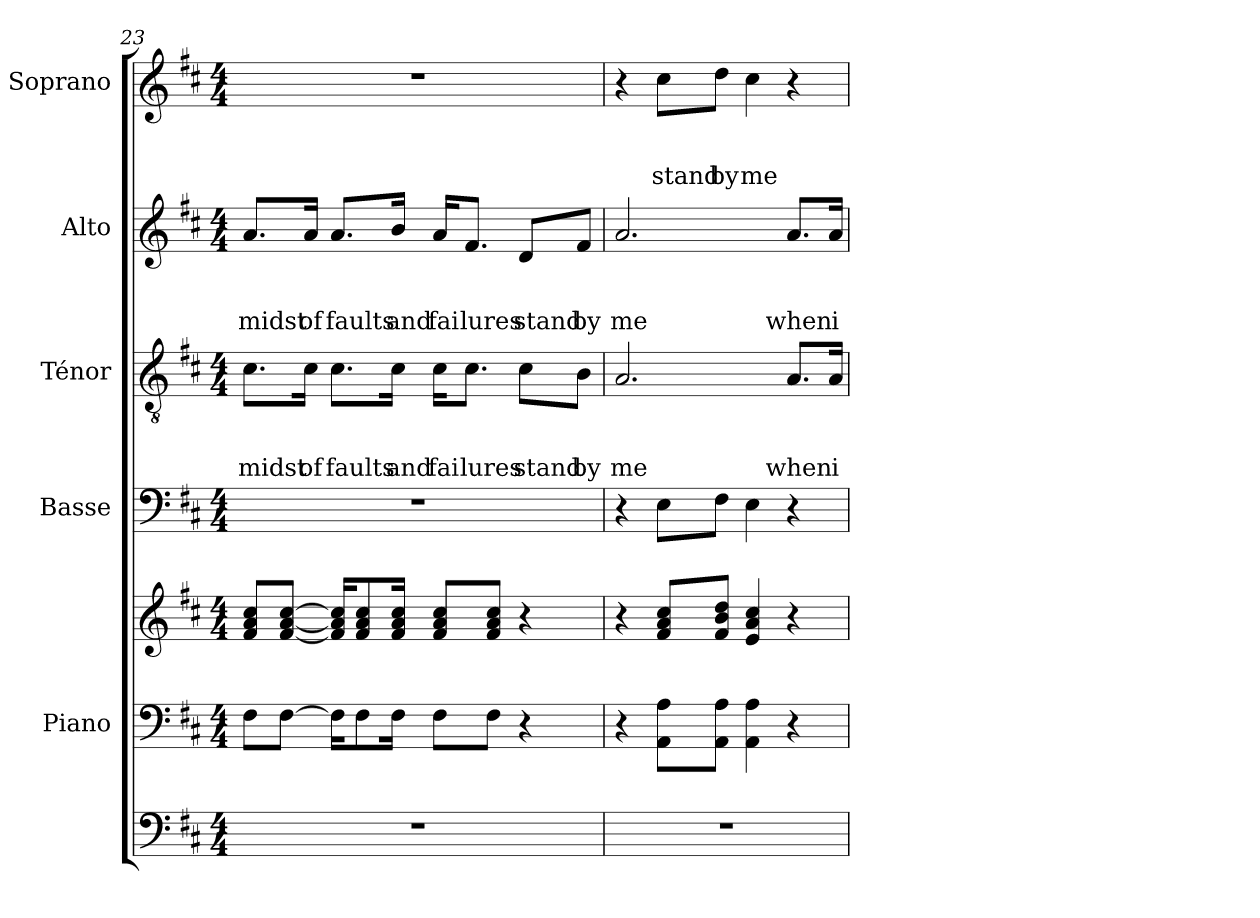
**kern	**kern	**kern	**kern	**kern	**text	**text	**text	**kern	**text	**text	**text	**kern	**text	**text	**text
*part6	*part5	*part5	*part4	*part3	*part3	*part3	*part3	*part2	*part2	*part2	*part2	*part1	*part1	*part1	*part1
*staff7	*staff6	*staff5	*staff4	*staff3	*staff3	*staff3	*staff3	*staff2	*staff2	*staff2	*staff2	*staff1	*staff1	*staff1	*staff1
*	*I"Piano	*	*I"Basse	*I"Ténor	*	*	*	*I"Alto	*	*	*	*I"Soprano	*	*	*
*	*I'Pno	*	*I'Ba.	*I'T	*	*	*	*I'A	*	*	*	*I'S	*	*	*
*clefF4	*clefF4	*clefG2	*clefF4	*clefGv2	*	*	*	*clefG2	*	*	*	*clefG2	*	*	*
*k[f#c#]	*k[f#c#]	*k[f#c#]	*k[f#c#]	*k[f#c#]	*	*	*	*k[f#c#]	*	*	*	*k[f#c#]	*	*	*
*D:	*D:	*D:	*D:	*D:	*	*	*	*D:	*	*	*	*D:	*	*	*
*M4/4	*M4/4	*M4/4	*M4/4	*M4/4	*	*	*	*M4/4	*	*	*	*M4/4	*	*	*
=23	=23	=23	=23	=23	=23	=23	=23	=23	=23	=23	=23	=23	=23	=23	=23
!	!	!	!	!	!	!	!LO:LY:b	!	!	!	!	!	!	!	!
!	!	!	!	!	!	!	!	!	!	!	!LO:LY:b	!	!	!	!
1r	8F#\L	8f#/ 8a/ 8cc#/L	1r	8.c#\L	.	.	midst	8.a/L	.	.	midst	1r	.	.	.
.	[8F#\J	[8f#/ [8a/ [8cc#/J	.	.	.	.	.	.	.	.	.	.	.	.	.
!	!	!	!	!	!	!	!LO:LY:b	!	!	!	!	!	!	!	!
!	!	!	!	!	!	!	!	!	!	!	!LO:LY:b	!	!	!	!
.	.	.	.	16c#\Jk	.	.	of	16a/Jk	.	.	of	.	.	.	.
!	!	!	!	!	!	!	!LO:LY:b	!	!	!	!	!	!	!	!
!	!	!	!	!	!	!	!	!	!	!	!LO:LY:b	!	!	!	!
.	16F#\KL]	16f#/] 16a/] 16cc#/]KL	.	8.c#\L	.	.	faults	8.a/L	.	.	faults	.	.	.	.
.	8F#\	8f#/ 8a/ 8cc#/	.	.	.	.	.	.	.	.	.	.	.	.	.
!	!	!	!	!	!	!	!LO:LY:b	!	!	!	!	!	!	!	!
!	!	!	!	!	!	!	!	!	!	!	!LO:LY:b	!	!	!	!
.	16F#\Jk	16f#/ 16a/ 16cc#/Jk	.	16c#\Jk	.	.	and	16b/Jk	.	.	and	.	.	.	.
!	!	!	!	!	!	!	!LO:LY:b	!	!	!	!	!	!	!	!
!	!	!	!	!	!	!	!	!	!	!	!LO:LY:b	!	!	!	!
.	8F#\L	8f#/ 8a/ 8cc#/L	.	16c#\KL	.	.	fai	16a/KL	.	.	fai	.	.	.	.
!	!	!	!	!	!	!	!LO:LY:b	!	!	!	!	!	!	!	!
!	!	!	!	!	!	!	!	!	!	!	!LO:LY:b	!	!	!	!
.	.	.	.	8.c#\J	.	.	lures	8.f#/J	.	.	lures	.	.	.	.
.	8F#\J	8f#/ 8a/ 8cc#/J	.	.	.	.	.	.	.	.	.	.	.	.	.
!	!	!	!	!	!	!	!LO:LY:b	!	!	!	!	!	!	!	!
!	!	!	!	!	!	!	!	!	!	!	!LO:LY:b	!	!	!	!
.	4r	4r	.	8c#\L	.	.	stand	8d/L	.	.	stand	.	.	.	.
!	!	!	!	!	!	!	!LO:LY:b	!	!	!	!	!	!	!	!
!	!	!	!	!	!	!	!	!	!	!	!LO:LY:b	!	!	!	!
.	.	.	.	8B\J	.	.	by	8f#/J	.	.	by	.	.	.	.
=24	=24	=24	=24	=24	=24	=24	=24	=24	=24	=24	=24	=24	=24	=24	=24
!	!	!	!	!	!	!	!LO:LY:b	!	!	!	!	!	!	!	!
!	!	!	!	!	!	!	!	!	!	!	!LO:LY:b	!	!	!	!
1r	4r	4r	4r	2.A/	.	.	me	2.a/	.	.	me	4r	.	.	.
!	!	!	!	!	!	!	!	!	!	!	!	!	!	!	!LO:LY:b
.	8AA\ 8A\L	8f#/ 8a/ 8cc#/L	8E\L	.	.	.	.	.	.	.	.	8cc#\L	.	.	stand
!	!	!	!	!	!	!	!	!	!	!	!	!	!	!	!LO:LY:b
.	8AA\ 8A\J	8f#/ 8b/ 8dd/J	8F#\J	.	.	.	.	.	.	.	.	8dd\J	.	.	by
!	!	!	!	!	!	!	!	!	!	!	!	!	!	!	!LO:LY:b
.	4AA\ 4A\	4e/ 4a/ 4cc#/	4E\	.	.	.	.	.	.	.	.	4cc#\	.	.	me
!	!	!	!	!	!	!	!LO:LY:b	!	!	!	!	!	!	!	!
!	!	!	!	!	!	!	!	!	!	!	!LO:LY:b	!	!	!	!
.	4r	4r	4r	8.A/L	.	.	when	8.a/L	.	.	when	4r	.	.	.
!	!	!	!	!	!	!	!LO:LY:b	!	!	!	!	!	!	!	!
!	!	!	!	!	!	!	!	!	!	!	!LO:LY:b	!	!	!	!
.	.	.	.	16A/Jk	.	.	i	16a/Jk	.	.	i	.	.	.	.
=	=	=	=	=	=	=	=	=	=	=	=	=	=	=	=
*-	*-	*-	*-	*-	*-	*-	*-	*-	*-	*-	*-	*-	*-	*-	*-
